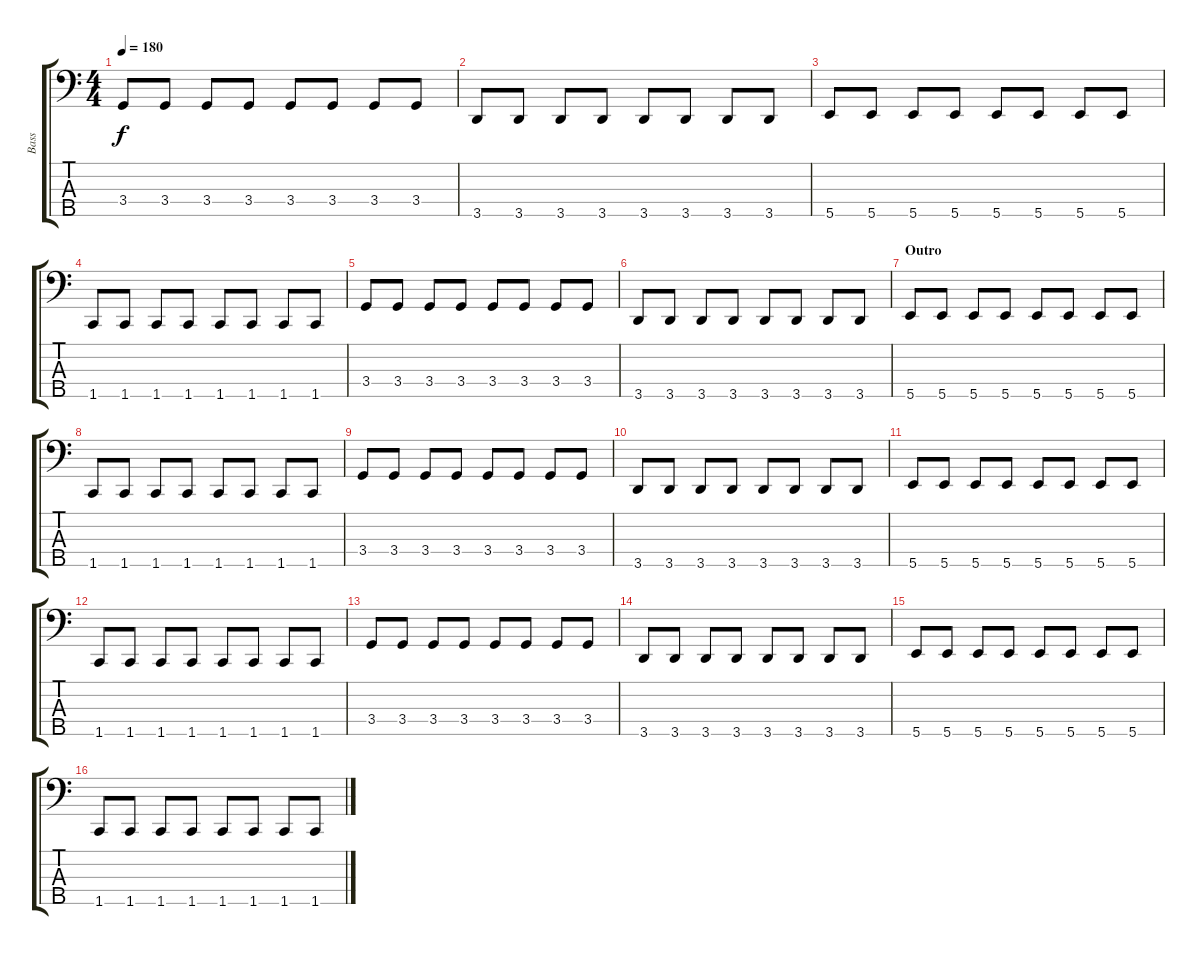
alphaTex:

\track ("Bass" "Bass") {instrument electricbassfinger}
\staff {score tabs}
\tuning (G2 D2 A1 E1 B0) {hide}
\ts (4 4)
\tempo 180
\clef f4
\ks c
3.4.8{dy f} 3.4.8 3.4.8 3.4.8 3.4.8 3.4.8 3.4.8 3.4.8 |
3.5.8 3.5.8 3.5.8 3.5.8 3.5.8 3.5.8 3.5.8 3.5.8 |
5.5.8 5.5.8 5.5.8 5.5.8 5.5.8 5.5.8 5.5.8 5.5.8 |
1.5.8 1.5.8 1.5.8 1.5.8 1.5.8 1.5.8 1.5.8 1.5.8 |
3.4.8 3.4.8 3.4.8 3.4.8 3.4.8 3.4.8 3.4.8 3.4.8 |
3.5.8 3.5.8 3.5.8 3.5.8 3.5.8 3.5.8 3.5.8 3.5.8 |
\section ("" "Outro")
5.5.8 5.5.8 5.5.8 5.5.8 5.5.8 5.5.8 5.5.8 5.5.8 |
1.5.8 1.5.8 1.5.8 1.5.8 1.5.8 1.5.8 1.5.8 1.5.8 |
3.4.8 3.4.8 3.4.8 3.4.8 3.4.8 3.4.8 3.4.8 3.4.8 |
3.5.8 3.5.8 3.5.8 3.5.8 3.5.8 3.5.8 3.5.8 3.5.8 |
5.5.8 5.5.8 5.5.8 5.5.8 5.5.8 5.5.8 5.5.8 5.5.8 |
1.5.8 1.5.8 1.5.8 1.5.8 1.5.8 1.5.8 1.5.8 1.5.8 |
3.4.8 3.4.8 3.4.8 3.4.8 3.4.8 3.4.8 3.4.8 3.4.8 |
3.5.8 3.5.8 3.5.8 3.5.8 3.5.8 3.5.8 3.5.8 3.5.8 |
5.5.8 5.5.8 5.5.8 5.5.8 5.5.8 5.5.8 5.5.8 5.5.8 |
1.5.8 1.5.8 1.5.8 1.5.8 1.5.8 1.5.8 1.5.8 1.5.8
